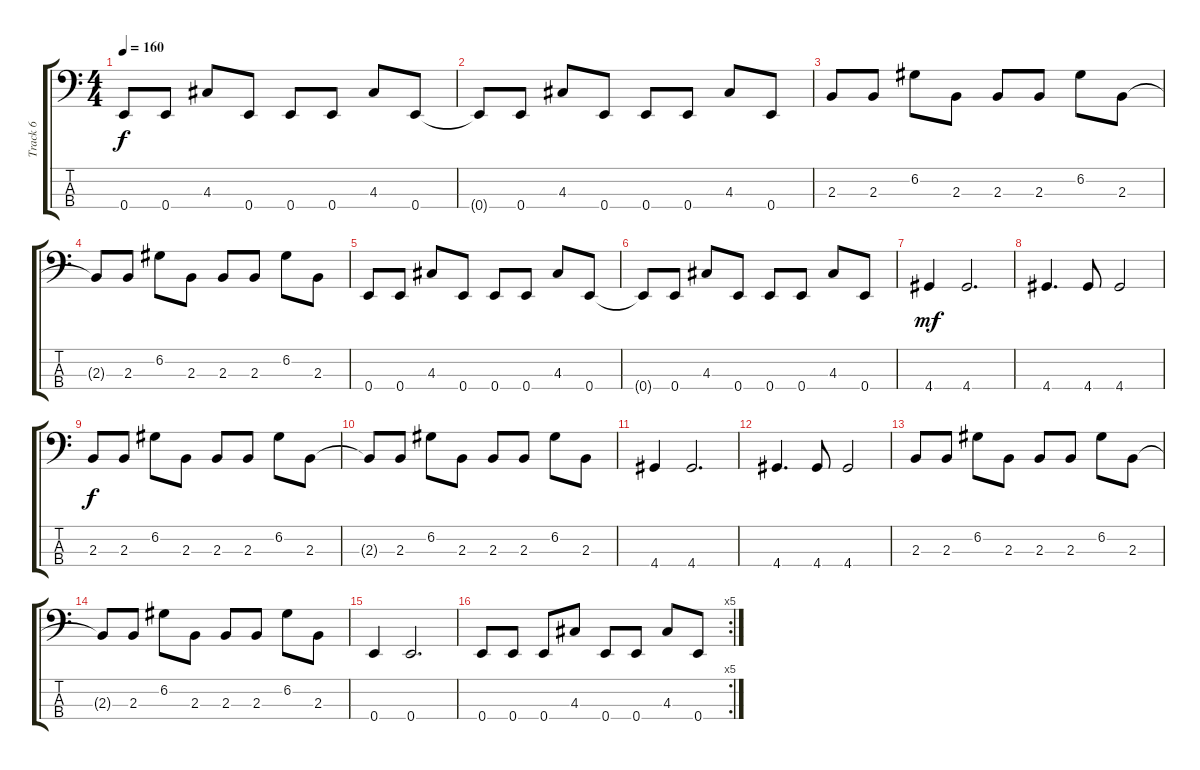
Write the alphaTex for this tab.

\track ("Track 6" "Track 6") {instrument electricbasspick}
\staff {score tabs}
\tuning (G2 D2 A1 E1) {hide}
\ts (4 4)
\tempo 160
\clef f4
\ks c
0.4.8{dy f} 0.4.8 4.3.8 0.4.8 0.4.8 0.4.8 4.3.8 0.4.8 |
0.4{t}.8 0.4.8 4.3.8 0.4.8 0.4.8 0.4.8 4.3.8 0.4.8 |
2.3.8 2.3.8 6.2.8 2.3.8 2.3.8 2.3.8 6.2.8 2.3.8 |
2.3{t}.8 2.3.8 6.2.8 2.3.8 2.3.8 2.3.8 6.2.8 2.3.8 |
0.4.8 0.4.8 4.3.8 0.4.8 0.4.8 0.4.8 4.3.8 0.4.8 |
0.4{t}.8 0.4.8 4.3.8 0.4.8 0.4.8 0.4.8 4.3.8 0.4.8 |
4.4.4{dy mf} 4.4.2{d} |
4.4.4{d} 4.4.8 4.4.2 |
2.3.8{dy f} 2.3.8 6.2.8 2.3.8 2.3.8 2.3.8 6.2.8 2.3.8 |
2.3{t}.8 2.3.8 6.2.8 2.3.8 2.3.8 2.3.8 6.2.8 2.3.8 |
4.4.4 4.4.2{d} |
4.4.4{d} 4.4.8 4.4.2 |
2.3.8 2.3.8 6.2.8 2.3.8 2.3.8 2.3.8 6.2.8 2.3.8 |
2.3{t}.8 2.3.8 6.2.8 2.3.8 2.3.8 2.3.8 6.2.8 2.3.8 |
0.4.4 0.4.2{d} |
\rc 5
0.4.8 0.4.8 0.4.8 4.3.8 0.4.8 0.4.8 4.3.8 0.4.8
